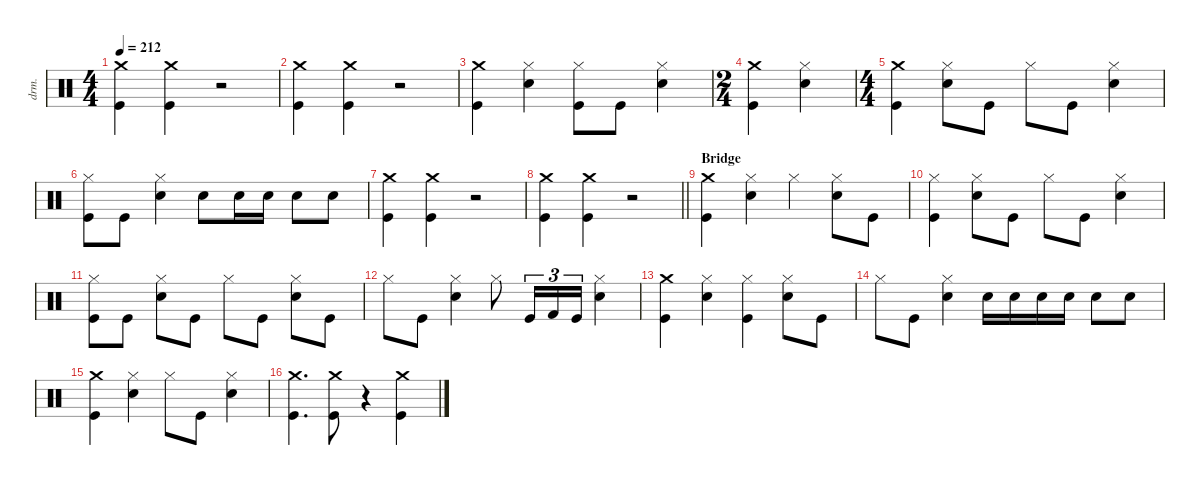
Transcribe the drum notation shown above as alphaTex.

\defaultSystemsLayout 4
\hideDynamics
\bracketExtendMode nobrackets
\track ("Lars Ulrich" "drm.") {instrument percussion}
\staff {score}
\articulation defaults
\ts (4 4)
\beaming (8 2 2 2 2)
\tempo 212
\clef neutral
\ks c
("Kick (hit)" "Crash medium (hit)").4{dy fff} ("Kick (hit)" "Crash medium (hit)").4 r.2 |
("Kick (hit)" "Crash medium (hit)").4 ("Crash medium (hit)" "Kick (hit)").4 r.2 |
("Kick (hit)" "Crash medium (hit)").4 ("Snare (hit) 2" "Hi-Hat (closed)").4 ("Kick (hit)" "Hi-Hat (closed)").8 "Kick (hit)".8 ("Snare (hit) 2" "Hi-Hat (closed)").4 |
\ts (2 4)
\beaming (8 2 2)
("Crash medium (hit)" "Kick (hit)").4 ("Snare (hit) 2" "Hi-Hat (closed)").4 |
\ts (4 4)
\beaming (8 2 2 2 2)
("Kick (hit)" "Crash medium (hit)").4 ("Snare (hit) 2" "Hi-Hat (closed)").8 "Kick (hit)".8 "Hi-Hat (closed)".8 "Kick (hit)".8 ("Snare (hit) 2" "Hi-Hat (closed)").4 |
("Hi-Hat (closed)" "Kick (hit)").8 "Kick (hit)".8 ("Hi-Hat (closed)" "Snare (hit) 2").4 "Snare (hit) 2".8 "Snare (hit) 2".16 "Snare (hit) 2".16 "Snare (hit) 2".8 "Snare (hit) 2".8 |
("Kick (hit)" "Crash medium (hit)").4 ("Kick (hit)" "Crash medium (hit)").4 r.2 |
\barLineRight lightlight
("Crash medium (hit)" "Kick (hit)").4 ("Kick (hit)" "Crash medium (hit)").4 r.2 |
\section ("" "Bridge")
("Kick (hit)" "Crash medium (hit)").4 ("Snare (hit) 2" "Hi-Hat (closed)").4 "Hi-Hat (closed)".4 ("Snare (hit) 2" "Hi-Hat (closed)").8 "Kick (hit)".8 |
("Hi-Hat (closed)" "Kick (hit)").4 ("Hi-Hat (closed)" "Snare (hit) 2").8 "Kick (hit)".8 "Hi-Hat (closed)".8 "Kick (hit)".8 ("Snare (hit) 2" "Hi-Hat (closed)").4 |
("Hi-Hat (closed)" "Kick (hit)").8 "Kick (hit)".8 ("Snare (hit) 2" "Hi-Hat (closed)").8 "Kick (hit)".8 "Hi-Hat (closed)".8 "Kick (hit)".8 ("Snare (hit) 2" "Hi-Hat (closed)").8 "Kick (hit)".8 |
"Hi-Hat (closed)".8 "Kick (hit)".8 ("Snare (hit) 2" "Hi-Hat (closed)").4 "Hi-Hat (closed)".8 "Kick (hit)".16{tu (3 2)} "Kick (hit) 2".16{tu (3 2)} "Kick (hit)".16{tu (3 2)} ("Snare (hit) 2" "Hi-Hat (closed)").4 |
("Kick (hit)" "Crash medium (hit)").4 ("Hi-Hat (closed)" "Snare (hit) 2").4 ("Kick (hit)" "Hi-Hat (closed)").4 ("Snare (hit) 2" "Hi-Hat (closed)").8 "Kick (hit)".8 |
"Hi-Hat (closed)".8 "Kick (hit)".8 ("Snare (hit) 2" "Hi-Hat (closed)").4 "Snare (hit) 2".16 "Snare (hit) 2".16 "Snare (hit) 2".16 "Snare (hit) 2".16 "Snare (hit) 2".8 "Snare (hit) 2".8 |
("Kick (hit)" "Crash medium (hit)").4 ("Snare (hit) 2" "Hi-Hat (closed)").4 "Hi-Hat (closed)".8 "Kick (hit)".8 ("Snare (hit) 2" "Hi-Hat (closed)").4 |
("Kick (hit)" "Crash medium (hit)").4{d} ("Crash medium (hit)" "Kick (hit)").8 r.4 ("Kick (hit)" "Crash medium (hit)").4
